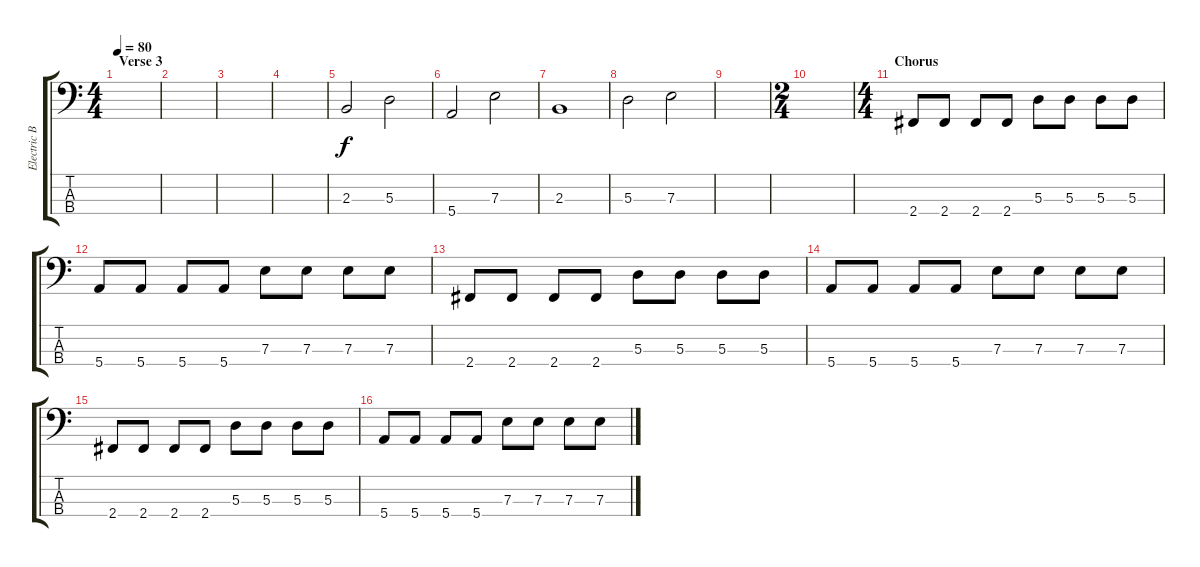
\track ("Electric Bass" "Electric B") {instrument electricbassfinger}
\staff {score tabs}
\tuning (G2 D2 A1 E1) {hide}
\ts (4 4)
\section ("" "Verse 3")
\tempo 80
\clef f4
\ks c
|
|
|
|
2.3.2 5.3.2 |
5.4.2 7.3.2 |
2.3.1 |
5.3.2 7.3.2 |
|
\ts (2 4)
|
\ts (4 4)
\section ("" "Chorus")
2.4.8 2.4.8 2.4.8 2.4.8 5.3.8 5.3.8 5.3.8 5.3.8 |
5.4.8 5.4.8 5.4.8 5.4.8 7.3.8 7.3.8 7.3.8 7.3.8 |
2.4.8 2.4.8 2.4.8 2.4.8 5.3.8 5.3.8 5.3.8 5.3.8 |
5.4.8 5.4.8 5.4.8 5.4.8 7.3.8 7.3.8 7.3.8 7.3.8 |
2.4.8 2.4.8 2.4.8 2.4.8 5.3.8 5.3.8 5.3.8 5.3.8 |
5.4.8 5.4.8 5.4.8 5.4.8 7.3.8 7.3.8 7.3.8 7.3.8
